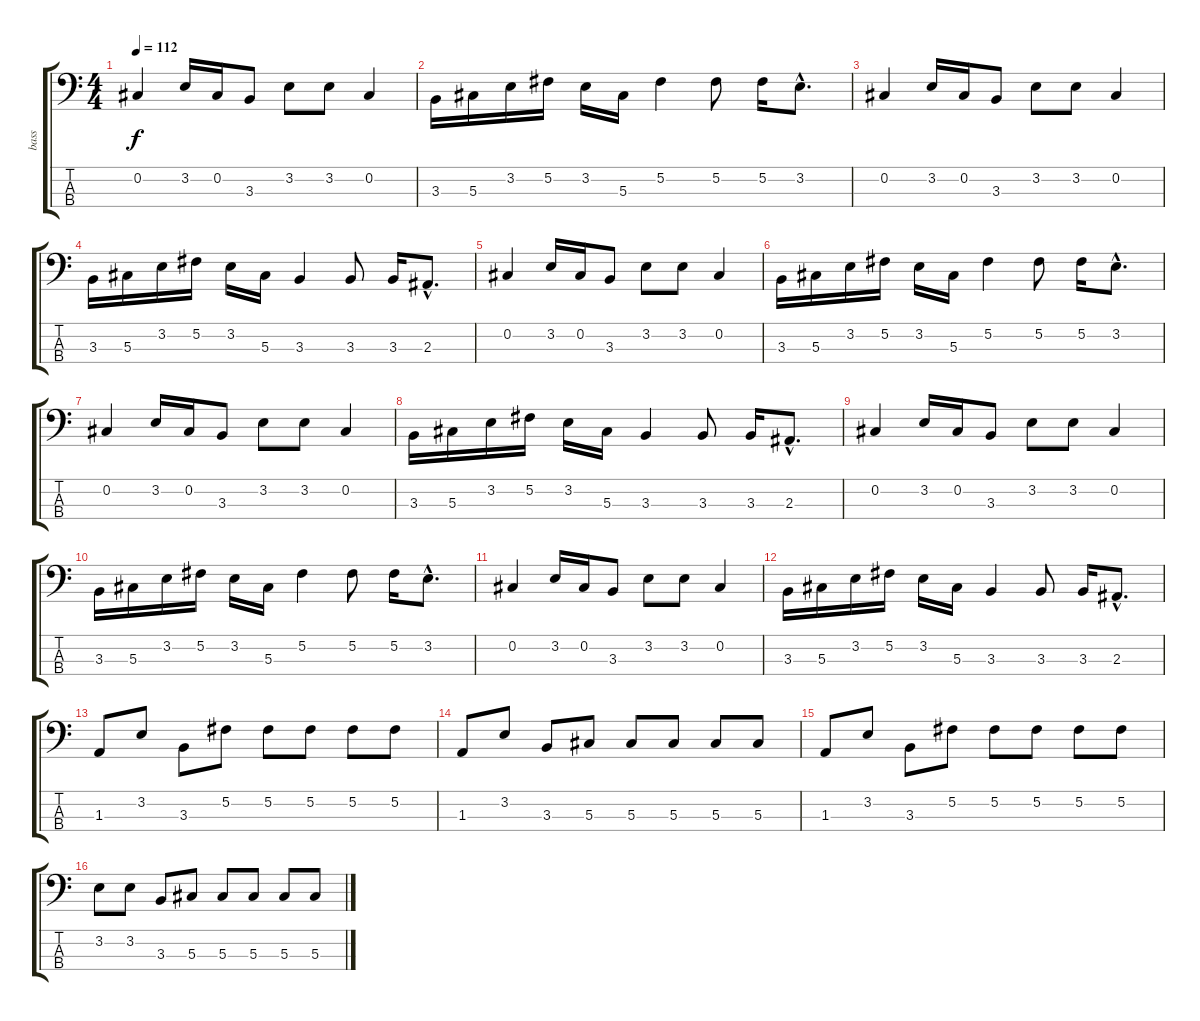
\track ("bass" "bass") {instrument electricbasspick}
\staff {score tabs}
\tuning (Gb2 Db2 Ab1 Eb1) {hide}
\ts (4 4)
\tempo 112
\clef f4
\ks c
0.2.4{dy f} 3.2.16 0.2.16 3.3.8 3.2.8 3.2.8 0.2.4 |
3.3.16 5.3.16 3.2.16 5.2.16 3.2.16 5.3.16 5.2.4 5.2.8 5.2.16 3.2{hac}.8{d} |
0.2.4 3.2.16 0.2.16 3.3.8 3.2.8 3.2.8 0.2.4 |
3.3.16 5.3.16 3.2.16 5.2.16 3.2.16 5.3.16 3.3.4 3.3.8 3.3.16 2.3{hac}.8{d} |
0.2.4 3.2.16 0.2.16 3.3.8 3.2.8 3.2.8 0.2.4 |
3.3.16 5.3.16 3.2.16 5.2.16 3.2.16 5.3.16 5.2.4 5.2.8 5.2.16 3.2{hac}.8{d} |
0.2.4 3.2.16 0.2.16 3.3.8 3.2.8 3.2.8 0.2.4 |
3.3.16 5.3.16 3.2.16 5.2.16 3.2.16 5.3.16 3.3.4 3.3.8 3.3.16 2.3{hac}.8{d} |
0.2.4 3.2.16 0.2.16 3.3.8 3.2.8 3.2.8 0.2.4 |
3.3.16 5.3.16 3.2.16 5.2.16 3.2.16 5.3.16 5.2.4 5.2.8 5.2.16 3.2{hac}.8{d} |
0.2.4 3.2.16 0.2.16 3.3.8 3.2.8 3.2.8 0.2.4 |
3.3.16 5.3.16 3.2.16 5.2.16 3.2.16 5.3.16 3.3.4 3.3.8 3.3.16 2.3{hac}.8{d} |
1.3.8 3.2.8 3.3.8 5.2.8 5.2.8 5.2.8 5.2.8 5.2.8 |
1.3.8 3.2.8 3.3.8 5.3.8 5.3.8 5.3.8 5.3.8 5.3.8 |
1.3.8 3.2.8 3.3.8 5.2.8 5.2.8 5.2.8 5.2.8 5.2.8 |
3.2.8 3.2.8 3.3.8 5.3.8 5.3.8 5.3.8 5.3.8 5.3.8
